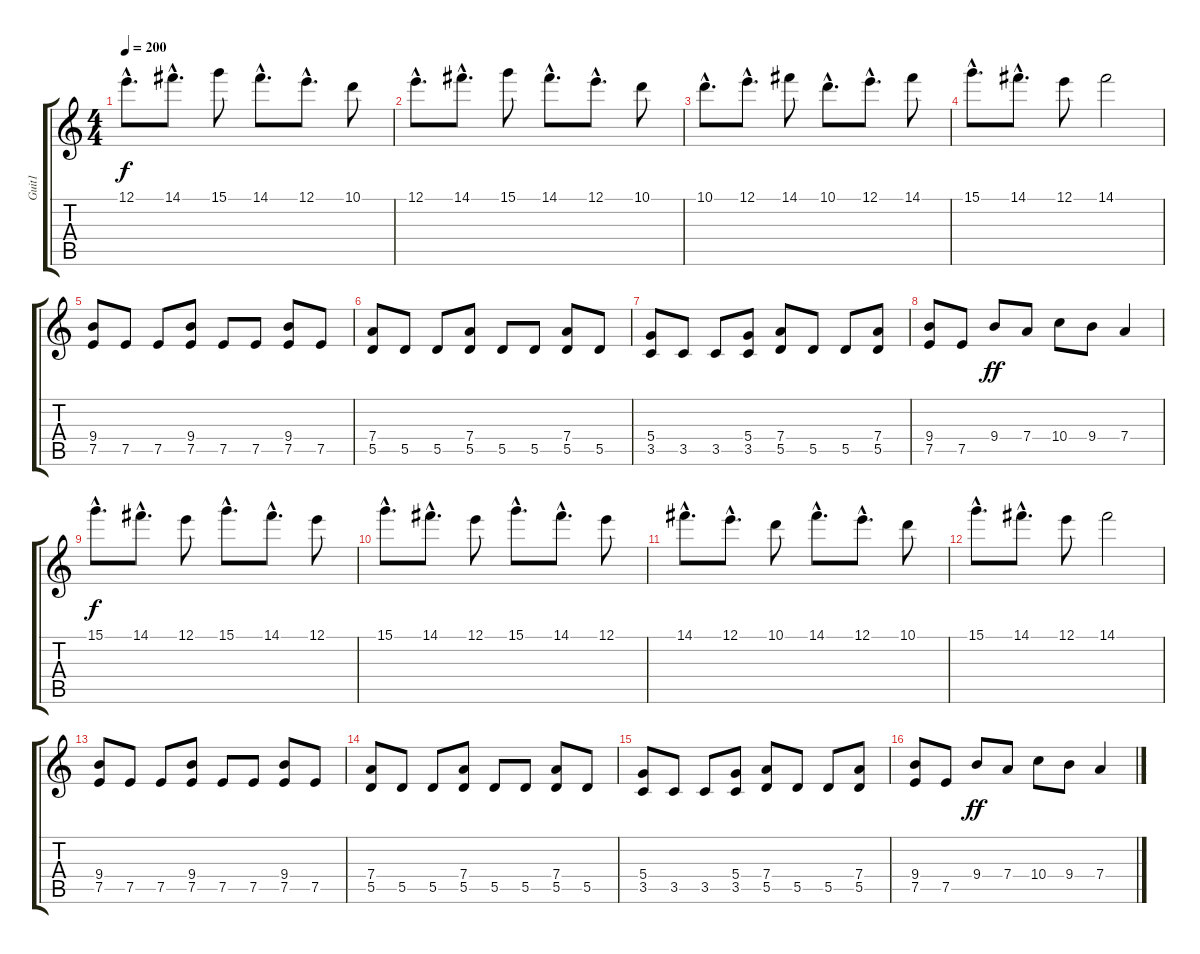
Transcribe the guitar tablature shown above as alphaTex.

\track ("Guit1" "Guit1") {instrument acousticguitarnylon}
\staff {score tabs}
\tuning (E4 B3 G3 D3 A2 E2) {hide}
\ts (4 4)
\tempo 200
\clef g2
\ks c
12.1{hac}.8{d dy f} 14.1{hac}.8{d} 15.1.8 14.1{hac}.8{d} 12.1{hac}.8{d} 10.1.8 |
12.1{hac}.8{d} 14.1{hac}.8{d} 15.1.8 14.1{hac}.8{d} 12.1{hac}.8{d} 10.1.8 |
10.1{hac}.8{d} 12.1{hac}.8{d} 14.1.8 10.1{hac}.8{d} 12.1{hac}.8{d} 14.1.8 |
15.1{hac}.8{d} 14.1{hac}.8{d} 12.1.8 14.1.2 |
(9.4 7.5).8 7.5.8 7.5.8 (9.4 7.5).8 7.5.8 7.5.8 (9.4 7.5).8 7.5.8 |
(7.4 5.5).8 5.5.8 5.5.8 (7.4 5.5).8 5.5.8 5.5.8 (7.4 5.5).8 5.5.8 |
(5.4 3.5).8 3.5.8 3.5.8 (5.4 3.5).8 (7.4 5.5).8 5.5.8 5.5.8 (7.4 5.5).8 |
(9.4 7.5).8 7.5.8 9.4.8{dy ff} 7.4.8 10.4.8 9.4.8 7.4.4 |
15.1{hac}.8{d dy f} 14.1{hac}.8{d} 12.1.8 15.1{hac}.8{d} 14.1{hac}.8{d} 12.1.8 |
15.1{hac}.8{d} 14.1{hac}.8{d} 12.1.8 15.1{hac}.8{d} 14.1{hac}.8{d} 12.1.8 |
14.1{hac}.8{d} 12.1{hac}.8{d} 10.1.8 14.1{hac}.8{d} 12.1{hac}.8{d} 10.1.8 |
15.1{hac}.8{d} 14.1{hac}.8{d} 12.1.8 14.1.2 |
(9.4 7.5).8 7.5.8 7.5.8 (9.4 7.5).8 7.5.8 7.5.8 (9.4 7.5).8 7.5.8 |
(7.4 5.5).8 5.5.8 5.5.8 (7.4 5.5).8 5.5.8 5.5.8 (7.4 5.5).8 5.5.8 |
(5.4 3.5).8 3.5.8 3.5.8 (5.4 3.5).8 (7.4 5.5).8 5.5.8 5.5.8 (7.4 5.5).8 |
(9.4 7.5).8 7.5.8 9.4.8{dy ff} 7.4.8 10.4.8 9.4.8 7.4.4
